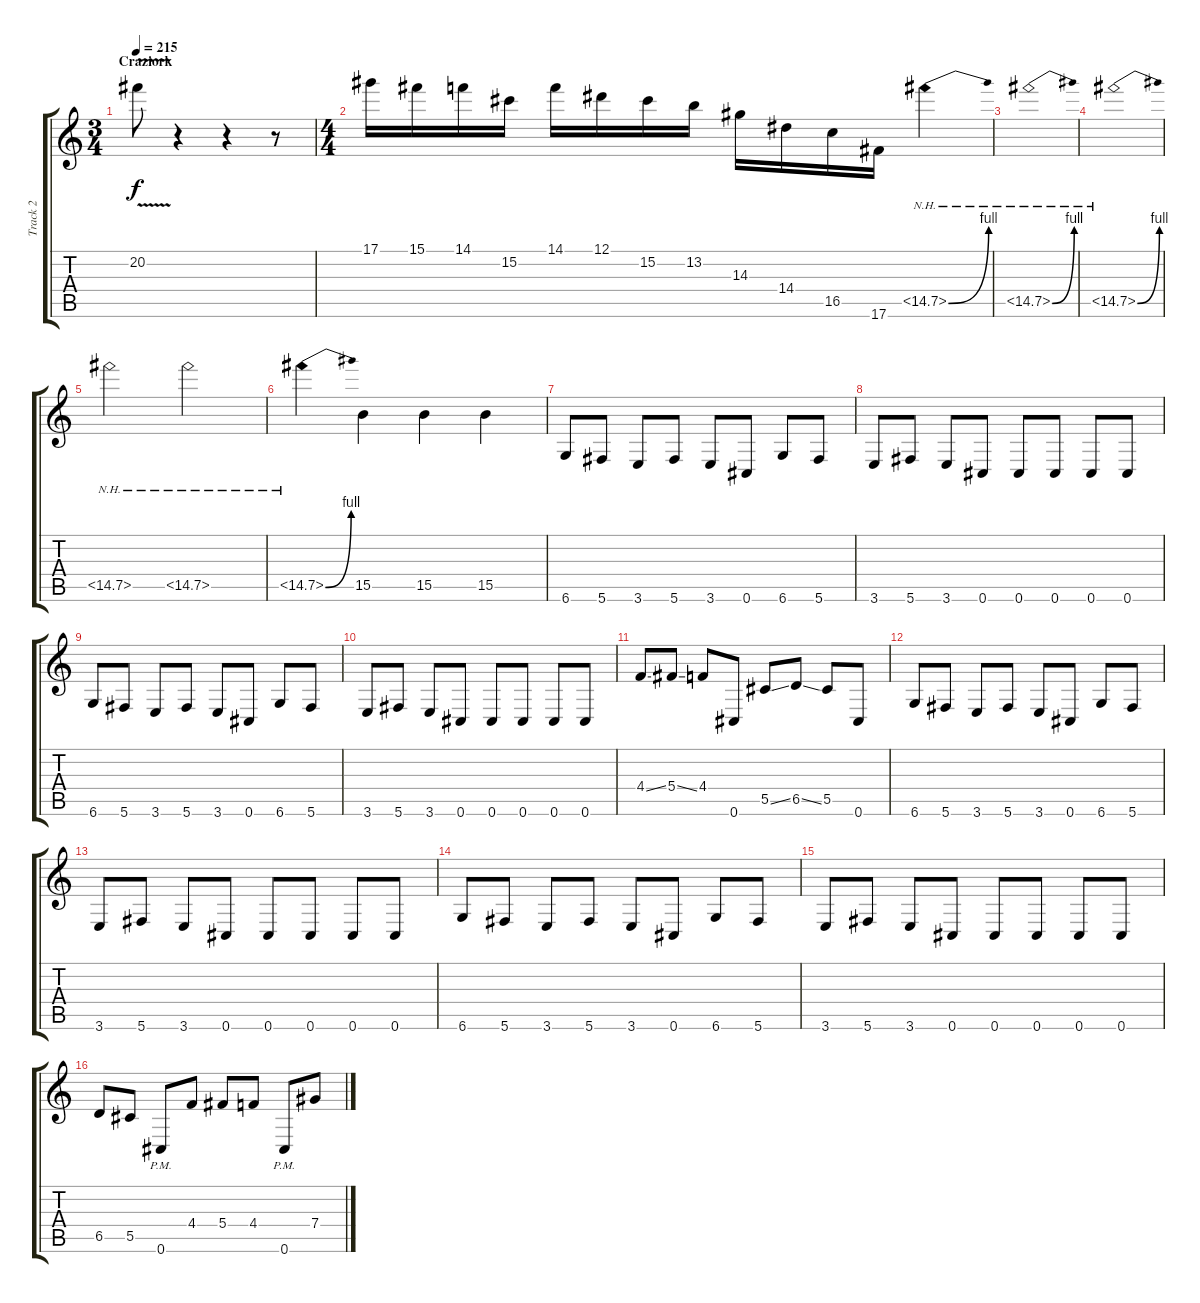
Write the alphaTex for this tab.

\track ("Track 2" "Track 2") {instrument distortionguitar}
\staff {score tabs}
\tuning (Eb4 Bb3 Gb3 Db3 Ab2 Db2) {hide}
\ts (3 4)
\section ("" "Craziork")
\tempo 215
\clef g2
\ks c
20.2{v}.8{dy f} r.4 r.4 r.8 |
\ts (4 4)
17.1.16 15.1.16 14.1.16 15.2.16 14.1.16 12.1.16 15.2.16 13.2.16 14.3.16 14.4.16 16.5.16 17.6.16 15.5{be (bend 0 0 60 4) nh}.4 |
15.5{be (bend 0 0 60 4) nh}.1 |
15.5{be (bend 0 0 60 4) nh}.1 |
15.5{nh}.2 15.5{nh}.2 |
15.5{be (bend 0 0 60 4) nh}.4 15.5.4 15.5.4 15.5.4 |
6.6.8 5.6.8 3.6.8 5.6.8 3.6.8 0.6.8 6.6.8 5.6.8 |
3.6.8 5.6.8 3.6.8 0.6.8 0.6.8 0.6.8 0.6.8 0.6.8 |
6.6.8 5.6.8 3.6.8 5.6.8 3.6.8 0.6.8 6.6.8 5.6.8 |
3.6.8 5.6.8 3.6.8 0.6.8 0.6.8 0.6.8 0.6.8 0.6.8 |
4.4{ss}.8 5.4{ss}.8 4.4.8 0.6.8 5.5{ss}.8 6.5{ss}.8 5.5.8 0.6.8 |
6.6.8 5.6.8 3.6.8 5.6.8 3.6.8 0.6.8 6.6.8 5.6.8 |
3.6.8 5.6.8 3.6.8 0.6.8 0.6.8 0.6.8 0.6.8 0.6.8 |
6.6.8 5.6.8 3.6.8 5.6.8 3.6.8 0.6.8 6.6.8 5.6.8 |
3.6.8 5.6.8 3.6.8 0.6.8 0.6.8 0.6.8 0.6.8 0.6.8 |
6.5.8 5.5.8 0.6{pm}.8 4.4.8 5.4.8 4.4.8 0.6{pm}.8 7.4.8
